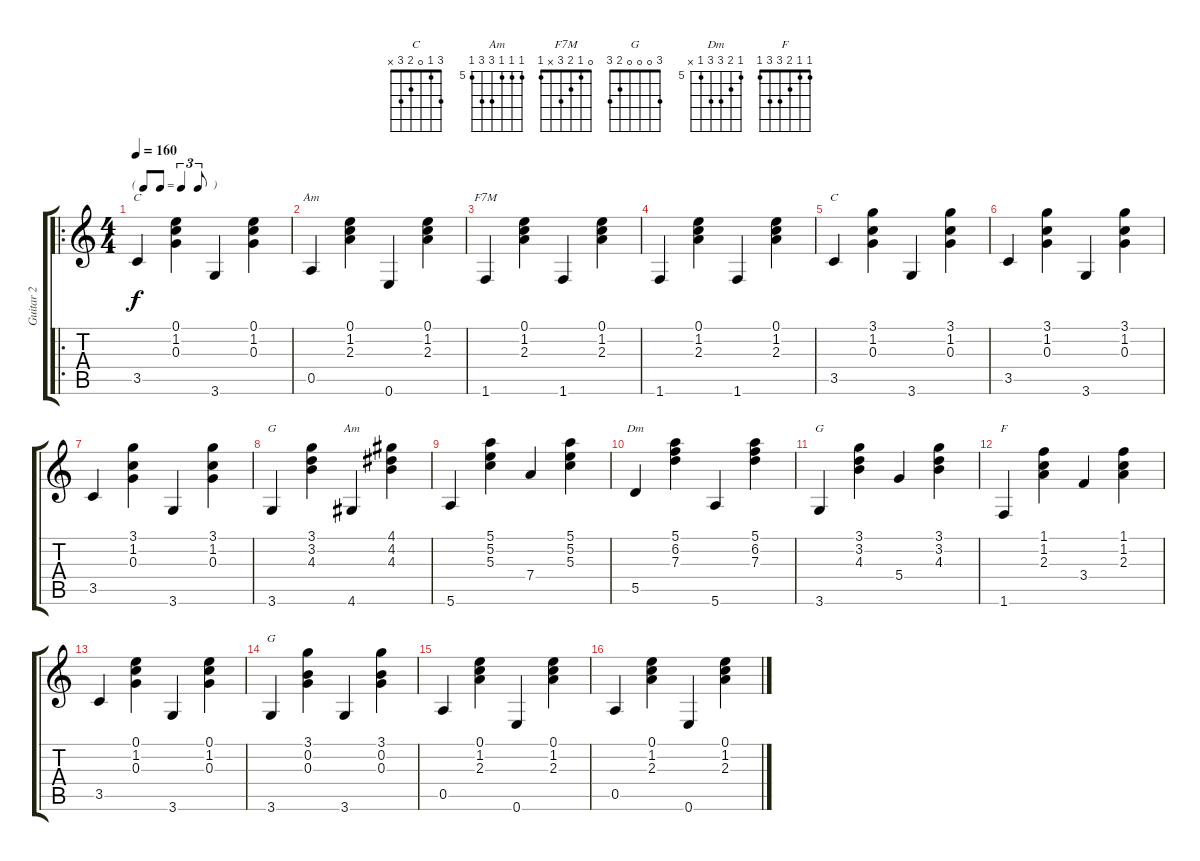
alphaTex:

\track ("Guitar 2" "Guitar 2") {instrument acousticguitarsteel}
\staff {score tabs}
\tuning (E4 B3 G3 D3 A2 E2) {hide}
\chord ("C" 0 1 0 2 3 x)
\chord ("Am" 0 1 2 2 0 x)
\chord ("F7M" 0 1 2 3 x 1)
\chord ("C" 3 1 0 2 3 x)
\chord ("G" 3 3 4 5 5 3)
\chord ("Am" 5 5 5 7 7 5) {firstfret 5}
\chord ("Dm" 5 6 7 7 5 x) {firstfret 5}
\chord ("G" 3 3 4 5 5 3) {firstfret 3}
\chord ("F" 1 1 2 3 3 1)
\chord ("G" 3 0 0 0 2 3)
\ro
\ts (4 4)
\tf triplet8th
\tempo 160
\clef g2
\ks c
3.5.4{ch "C" dy f instrument acousticguitarsteel} (0.1 1.2 0.3).4 3.6.4 (0.1 1.2 0.3).4 |
0.5.4{ch "Am"} (0.1 1.2 2.3).4 0.6.4 (0.1 1.2 2.3).4 |
1.6.4{ch "F7M"} (0.1 1.2 2.3).4 1.6.4 (0.1 1.2 2.3).4 |
1.6.4 (0.1 1.2 2.3).4 1.6.4 (0.1 1.2 2.3).4 |
3.5.4{ch "C"} (3.1 1.2 0.3).4 3.6.4 (3.1 1.2 0.3).4 |
3.5.4 (3.1 1.2 0.3).4 3.6.4 (3.1 1.2 0.3).4 |
3.5.4 (3.1 1.2 0.3).4 3.6.4 (3.1 1.2 0.3).4 |
3.6.4{ch "G"} (3.1 3.2 4.3).4 4.6.4{ch "Am"} (4.1 4.2 4.3).4 |
5.6.4 (5.1 5.2 5.3).4 7.4.4 (5.1 5.2 5.3).4 |
5.5.4{ch "Dm"} (5.1 6.2 7.3).4 5.6.4 (5.1 6.2 7.3).4 |
3.6.4{ch "G"} (3.1 3.2 4.3).4 5.4.4 (3.1 3.2 4.3).4 |
1.6.4{ch "F"} (1.1 1.2 2.3).4 3.4.4 (1.1 1.2 2.3).4 |
3.5.4 (0.1 1.2 0.3).4 3.6.4 (0.1 1.2 0.3).4 |
3.6.4{ch "G"} (3.1 0.2 0.3).4 3.6.4 (3.1 0.2 0.3).4 |
0.5.4 (0.1 1.2 2.3).4 0.6.4 (0.1 1.2 2.3).4 |
0.5.4 (0.1 1.2 2.3).4 0.6.4 (0.1 1.2 2.3).4
